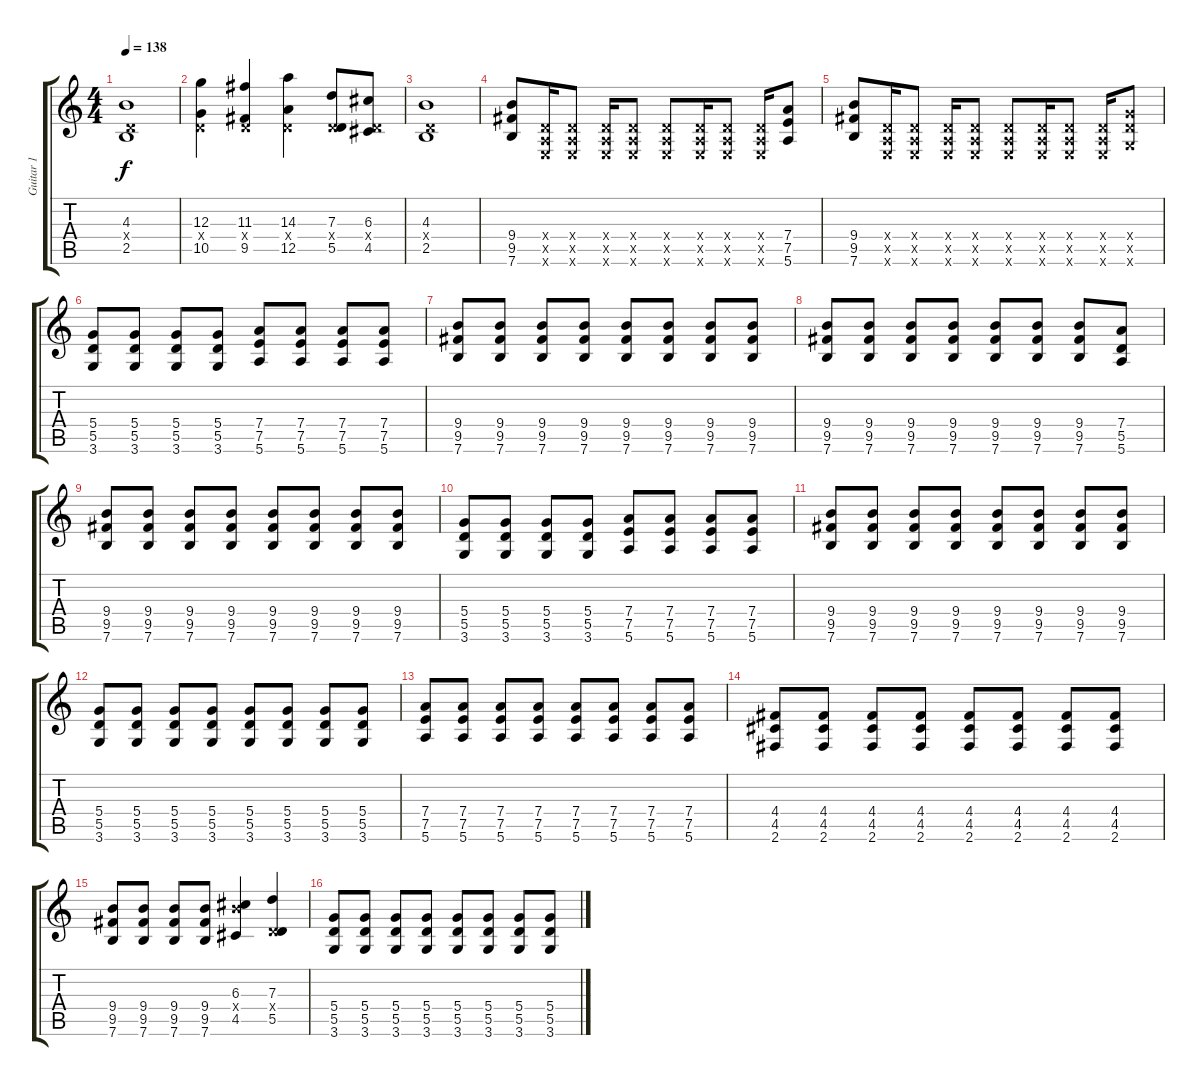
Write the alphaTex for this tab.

\track ("Guitar 1" "Guitar 1") {instrument distortionguitar}
\staff {score tabs}
\tuning (E4 B3 G3 D3 A2 E2) {hide}
\ts (4 4)
\tempo 138
\clef g2
\ks c
(4.3 0.4{x} 2.5).1{dy f} |
(12.3 0.4{x} 10.5).4 (11.3 0.4{x} 9.5).4 (14.3 0.4{x} 12.5).4 (7.3 0.4{x} 5.5).8 (6.3 0.4{x} 4.5).8 |
(4.3 0.4{x} 2.5).1 |
(9.4 9.5 7.6).8 (0.4{x} 0.5{x} 0.6{x}).16 (0.4{x} 0.5{x} 0.6{x}).8 (0.4{x} 0.5{x} 0.6{x}).16 (0.4{x} 0.5{x} 0.6{x}).8 (0.4{x} 0.5{x} 0.6{x}).8 (0.4{x} 0.5{x} 0.6{x}).16 (0.4{x} 0.5{x} 0.6{x}).8 (0.4{x} 0.5{x} 0.6{x}).16 (7.4 7.5 5.6).8 |
(9.4 9.5 7.6).8 (0.4{x} 0.5{x} 0.6{x}).16 (0.4{x} 0.5{x} 0.6{x}).8 (0.4{x} 0.5{x} 0.6{x}).16 (0.4{x} 0.5{x} 0.6{x}).8 (0.4{x} 0.5{x} 0.6{x}).8 (0.4{x} 0.5{x} 0.6{x}).16 (0.4{x} 0.5{x} 0.6{x}).8 (0.4{x} 0.5{x} 0.6{x}).16 (5.4{x} 5.5{x} 3.6{x}).8 |
(5.4 5.5 3.6).8 (5.4 5.5 3.6).8 (5.4 5.5 3.6).8 (5.4 5.5 3.6).8 (7.4 7.5 5.6).8 (7.4 7.5 5.6).8 (7.4 7.5 5.6).8 (7.4 7.5 5.6).8 |
(9.4 9.5 7.6).8 (9.4 9.5 7.6).8 (9.4 9.5 7.6).8 (9.4 9.5 7.6).8 (9.4 9.5 7.6).8 (9.4 9.5 7.6).8 (9.4 9.5 7.6).8 (9.4 9.5 7.6).8 |
(9.4 9.5 7.6).8 (9.4 9.5 7.6).8 (9.4 9.5 7.6).8 (9.4 9.5 7.6).8 (9.4 9.5 7.6).8 (9.4 9.5 7.6).8 (9.4 9.5 7.6).8 (7.4 5.5 5.6).8 |
(9.4 9.5 7.6).8 (9.4 9.5 7.6).8 (9.4 9.5 7.6).8 (9.4 9.5 7.6).8 (9.4 9.5 7.6).8 (9.4 9.5 7.6).8 (9.4 9.5 7.6).8 (9.4 9.5 7.6).8 |
(5.4 5.5 3.6).8 (5.4 5.5 3.6).8 (5.4 5.5 3.6).8 (5.4 5.5 3.6).8 (7.4 7.5 5.6).8 (7.4 7.5 5.6).8 (7.4 7.5 5.6).8 (7.4 7.5 5.6).8 |
(9.4 9.5 7.6).8 (9.4 9.5 7.6).8 (9.4 9.5 7.6).8 (9.4 9.5 7.6).8 (9.4 9.5 7.6).8 (9.4 9.5 7.6).8 (9.4 9.5 7.6).8 (9.4 9.5 7.6).8 |
(5.4 5.5 3.6).8 (5.4 5.5 3.6).8 (5.4 5.5 3.6).8 (5.4 5.5 3.6).8 (5.4 5.5 3.6).8 (5.4 5.5 3.6).8 (5.4 5.5 3.6).8 (5.4 5.5 3.6).8 |
(7.4 7.5 5.6).8 (7.4 7.5 5.6).8 (7.4 7.5 5.6).8 (7.4 7.5 5.6).8 (7.4 7.5 5.6).8 (7.4 7.5 5.6).8 (7.4 7.5 5.6).8 (7.4 7.5 5.6).8 |
(4.4 4.5 2.6).8 (4.4 4.5 2.6).8 (4.4 4.5 2.6).8 (4.4 4.5 2.6).8 (4.4 4.5 2.6).8 (4.4 4.5 2.6).8 (4.4 4.5 2.6).8 (4.4 4.5 2.6).8 |
(9.4 9.5 7.6).8 (9.4 9.5 7.6).8 (9.4 9.5 7.6).8 (9.4 9.5 7.6).8 (6.3 9.4{x} 4.5).4 (7.3 0.4{x} 5.5).4 |
(5.4 5.5 3.6).8 (5.4 5.5 3.6).8 (5.4 5.5 3.6).8 (5.4 5.5 3.6).8 (5.4 5.5 3.6).8 (5.4 5.5 3.6).8 (5.4 5.5 3.6).8 (5.4 5.5 3.6).8
